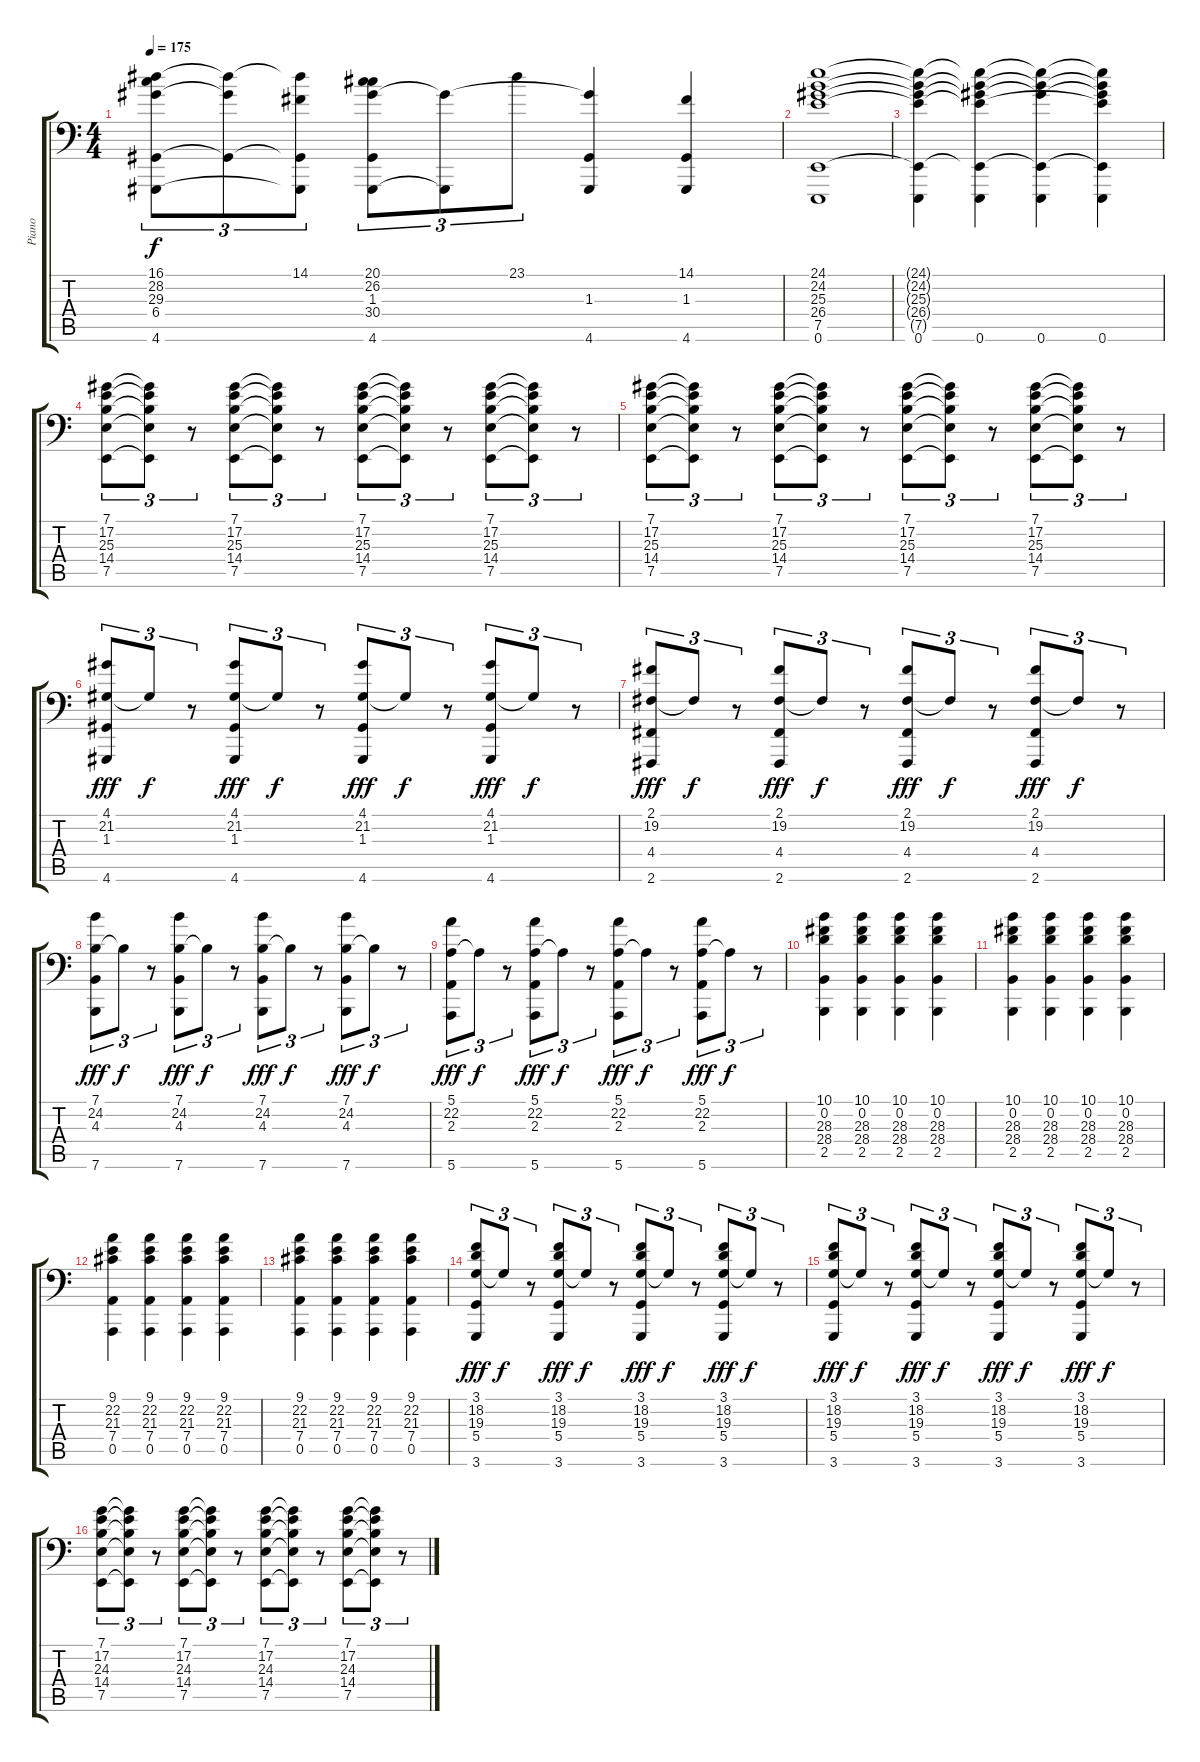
\track ("Piano" "Piano") {instrument acousticgrandpiano}
\staff {score tabs}
\tuning (E3 B2 G2 D2 A1 E1) {hide}
\ts (4 4)
\tempo 175
\clef f4
\ks c
(16.1 28.2 29.3 6.4 4.6).8{tu (3 2) dy f} (16.1{t} 28.2{t} 6.4{t}).8{tu (3 2)} (14.1 28.2{t} 6.4{t} 4.6{t}).8{tu (3 2)} (20.1 26.2 1.3 30.4 4.6).8{tu (3 2)} (30.4{t} 4.6{t}).8{tu (3 2)} 23.1.8{tu (3 2)} (1.3 30.4{t} 4.6).4 (14.1 1.3 4.6).4 |
(24.1 24.2 25.3 26.4 7.5 0.6).1 |
(24.1{t} 24.2{t} 25.3{t} 26.4{t} 7.5{t} 0.6).4 (24.1{t} 24.2{t} 25.3{t} 26.4{t} 7.5{t} 0.6).4 (24.1{t} 24.2{t} 25.3{t} 7.5{t} 0.6).4 (24.1{t} 24.2{t} 25.3{t} 26.4{t} 7.5{t} 0.6).4 |
(7.1 17.2 25.3 14.4 7.5).8{tu (3 2)} (7.1{t} 17.2{t} 25.3{t} 14.4{t} 7.5{t}).8{tu (3 2)} r.8{tu (3 2)} (7.1 17.2 25.3 14.4 7.5).8{tu (3 2)} (7.1{t} 17.2{t} 25.3{t} 14.4{t} 7.5{t}).8{tu (3 2)} r.8{tu (3 2)} (7.1 17.2 25.3 14.4 7.5).8{tu (3 2)} (7.1{t} 17.2{t} 25.3{t} 14.4{t} 7.5{t}).8{tu (3 2)} r.8{tu (3 2)} (7.1 17.2 25.3 14.4 7.5).8{tu (3 2)} (7.1{t} 17.2{t} 25.3{t} 14.4{t} 7.5{t}).8{tu (3 2)} r.8{tu (3 2)} |
(7.1 17.2 25.3 14.4 7.5).8{tu (3 2)} (7.1{t} 17.2{t} 25.3{t} 14.4{t} 7.5{t}).8{tu (3 2)} r.8{tu (3 2)} (7.1 17.2 25.3 14.4 7.5).8{tu (3 2)} (7.1{t} 17.2{t} 25.3{t} 14.4{t} 7.5{t}).8{tu (3 2)} r.8{tu (3 2)} (7.1 17.2 25.3 14.4 7.5).8{tu (3 2)} (7.1{t} 17.2{t} 25.3{t} 14.4{t} 7.5{t}).8{tu (3 2)} r.8{tu (3 2)} (7.1 17.2 25.3 14.4 7.5).8{tu (3 2)} (7.1{t} 17.2{t} 25.3{t} 14.4{t} 7.5{t}).8{tu (3 2)} r.8{tu (3 2)} |
(4.1 21.2 1.3 4.6).8{tu (3 2) dy fff} 4.1{t}.8{tu (3 2) dy f} r.8{tu (3 2)} (4.1 21.2 1.3 4.6).8{tu (3 2) dy fff} 4.1{t}.8{tu (3 2) dy f} r.8{tu (3 2)} (4.1 21.2 1.3 4.6).8{tu (3 2) dy fff} 4.1{t}.8{tu (3 2) dy f} r.8{tu (3 2)} (4.1 21.2 1.3 4.6).8{tu (3 2) dy fff} 4.1{t}.8{tu (3 2) dy f} r.8{tu (3 2)} |
(2.1 19.2 4.4 2.6).8{tu (3 2) dy fff} 2.1{t}.8{tu (3 2) dy f} r.8{tu (3 2)} (2.1 19.2 4.4 2.6).8{tu (3 2) dy fff} 2.1{t}.8{tu (3 2) dy f} r.8{tu (3 2)} (2.1 19.2 4.4 2.6).8{tu (3 2) dy fff} 2.1{t}.8{tu (3 2) dy f} r.8{tu (3 2)} (2.1 19.2 4.4 2.6).8{tu (3 2) dy fff} 2.1{t}.8{tu (3 2) dy f} r.8{tu (3 2)} |
(7.1 24.2 4.3 7.6).8{tu (3 2) dy fff} 7.1{t}.8{tu (3 2) dy f} r.8{tu (3 2)} (7.1 24.2 4.3 7.6).8{tu (3 2) dy fff} 7.1{t}.8{tu (3 2) dy f} r.8{tu (3 2)} (7.1 24.2 4.3 7.6).8{tu (3 2) dy fff} 7.1{t}.8{tu (3 2) dy f} r.8{tu (3 2)} (7.1 24.2 4.3 7.6).8{tu (3 2) dy fff} 7.1{t}.8{tu (3 2) dy f} r.8{tu (3 2)} |
(5.1 22.2 2.3 5.6).8{tu (3 2) dy fff} 5.1{t}.8{tu (3 2) dy f} r.8{tu (3 2)} (5.1 22.2 2.3 5.6).8{tu (3 2) dy fff} 5.1{t}.8{tu (3 2) dy f} r.8{tu (3 2)} (5.1 22.2 2.3 5.6).8{tu (3 2) dy fff} 5.1{t}.8{tu (3 2) dy f} r.8{tu (3 2)} (5.1 22.2 2.3 5.6).8{tu (3 2) dy fff} 5.1{t}.8{tu (3 2) dy f} r.8{tu (3 2)} |
(10.1 0.2 28.3 28.4 2.5).4 (10.1 0.2 28.3 28.4 2.5).4 (10.1 0.2 28.3 28.4 2.5).4 (10.1 0.2 28.3 28.4 2.5).4 |
(10.1 0.2 28.3 28.4 2.5).4 (10.1 0.2 28.3 28.4 2.5).4 (10.1 0.2 28.3 28.4 2.5).4 (10.1 0.2 28.3 28.4 2.5).4 |
(9.1 22.2 21.3 7.4 0.5).4 (9.1 22.2 21.3 7.4 0.5).4 (9.1 22.2 21.3 7.4 0.5).4 (9.1 22.2 21.3 7.4 0.5).4 |
(9.1 22.2 21.3 7.4 0.5).4 (9.1 22.2 21.3 7.4 0.5).4 (9.1 22.2 21.3 7.4 0.5).4 (9.1 22.2 21.3 7.4 0.5).4 |
(3.1 18.2 19.3 5.4 3.6).8{tu (3 2) dy fff} 3.1{t}.8{tu (3 2) dy f} r.8{tu (3 2)} (3.1 18.2 19.3 5.4 3.6).8{tu (3 2) dy fff} 3.1{t}.8{tu (3 2) dy f} r.8{tu (3 2)} (3.1 18.2 19.3 5.4 3.6).8{tu (3 2) dy fff} 3.1{t}.8{tu (3 2) dy f} r.8{tu (3 2)} (3.1 18.2 19.3 5.4 3.6).8{tu (3 2) dy fff} 3.1{t}.8{tu (3 2) dy f} r.8{tu (3 2)} |
(3.1 18.2 19.3 5.4 3.6).8{tu (3 2) dy fff} 3.1{t}.8{tu (3 2) dy f} r.8{tu (3 2)} (3.1 18.2 19.3 5.4 3.6).8{tu (3 2) dy fff} 3.1{t}.8{tu (3 2) dy f} r.8{tu (3 2)} (3.1 18.2 19.3 5.4 3.6).8{tu (3 2) dy fff} 3.1{t}.8{tu (3 2) dy f} r.8{tu (3 2)} (3.1 18.2 19.3 5.4 3.6).8{tu (3 2) dy fff} 3.1{t}.8{tu (3 2) dy f} r.8{tu (3 2)} |
(7.1 17.2 24.3 14.4 7.5).8{tu (3 2)} (7.1{t} 17.2{t} 24.3{t} 14.4{t} 7.5{t}).8{tu (3 2)} r.8{tu (3 2)} (7.1 17.2 24.3 14.4 7.5).8{tu (3 2)} (7.1{t} 17.2{t} 24.3{t} 14.4{t} 7.5{t}).8{tu (3 2)} r.8{tu (3 2)} (7.1 17.2 24.3 14.4 7.5).8{tu (3 2)} (7.1{t} 17.2{t} 24.3{t} 14.4{t} 7.5{t}).8{tu (3 2)} r.8{tu (3 2)} (7.1 17.2 24.3 14.4 7.5).8{tu (3 2)} (7.1{t} 17.2{t} 24.3{t} 14.4{t} 7.5{t}).8{tu (3 2)} r.8{tu (3 2)}
